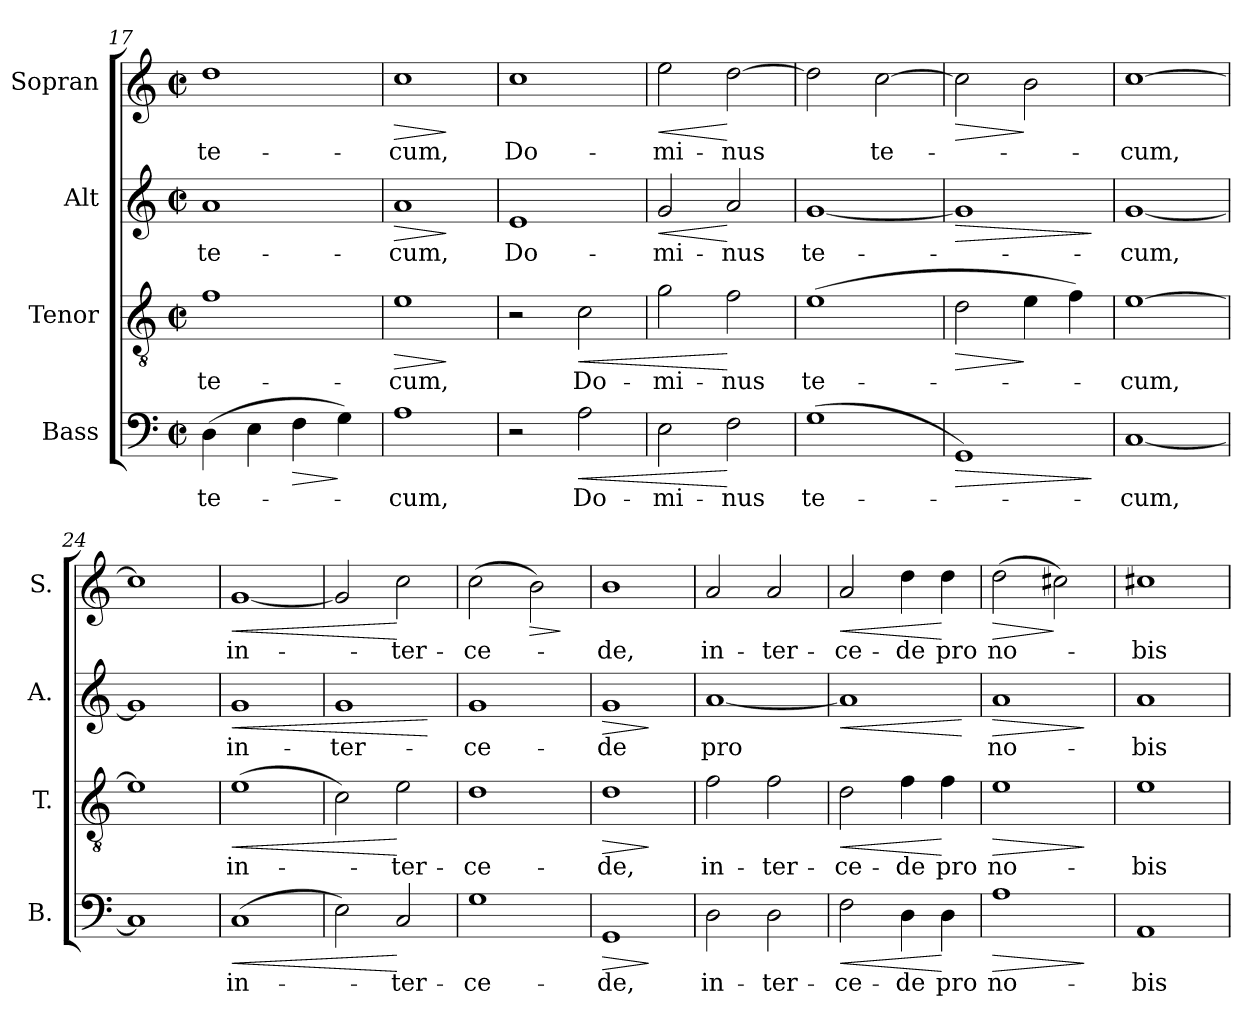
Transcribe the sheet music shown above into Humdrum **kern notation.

**kern	**text	**dynam	**kern	**text	**dynam	**kern	**text	**dynam	**kern	**text	**dynam
*part4	*part4	*part4	*part3	*part3	*part3	*part2	*part2	*part2	*part1	*part1	*part1
*staff4	*staff4	*staff4	*staff3	*staff3	*staff3	*staff2	*staff2	*staff2	*staff1	*staff1	*staff1
*I"Bass	*	*	*I"Tenor	*	*	*I"Alt	*	*	*I"Sopran	*	*
*I'B.	*	*	*I'T.	*	*	*I'A.	*	*	*I'S.	*	*
*clefF4	*	*	*clefGv2	*	*	*clefG2	*	*	*clefG2	*	*
*k[]	*	*	*k[]	*	*	*k[]	*	*	*k[]	*	*
*C:	*	*	*C:	*	*	*C:	*	*	*C:	*	*
*M2/2	*	*	*M2/2	*	*	*M2/2	*	*	*M2/2	*	*
*met(c|)	*	*	*met(c|)	*	*	*met(c|)	*	*	*met(c|)	*	*
=17	=17	=17	=17	=17	=17	=17	=17	=17	=17	=17	=17
!	!LO:LY:b	!	!	!LO:LY:b	!	!	!LO:LY:b	!	!	!LO:LY:b	!
(>4D\	te-	.	1f	te-	.	1a	te-	.	1dd	te-	.
4E\	.	.	.	.	.	.	.	.	.	.	.
!	!	!LO:HP:b	!	!	!	!	!	!	!	!	!
4F\	.	>	.	.	.	.	.	.	.	.	.
4G\)	.	]	.	.	.	.	.	.	.	.	.
=18	=18	=18	=18	=18	=18	=18	=18	=18	=18	=18	=18
!	!LO:LY:b	!	!	!LO:LY:b	!LO:HP:b	!	!LO:LY:b	!LO:HP:b	!	!LO:LY:b	!LO:HP:b
1A	-cum,	.	1e	-cum,	>	1a	-cum,	>	1cc	-cum,	>
.	.	.	.	.	]	.	.	]	.	.	]
!!LO:LB:g=z
=19	=19	=19	=19	=19	=19	=19	=19	=19	=19	=19	=19
!	!	!	!	!	!	!	!LO:LY:b	!	!	!LO:LY:b	!
2r	.	.	2r	.	.	1e	Do-	.	1cc	Do-	.
!	!LO:LY:b	!LO:HP:b	!	!LO:LY:b	!LO:HP:b	!	!	!	!	!	!
2A\	Do-	<	2c\	Do-	<	.	.	.	.	.	.
=20	=20	=20	=20	=20	=20	=20	=20	=20	=20	=20	=20
!	!LO:LY:b	!	!	!LO:LY:b	!	!	!LO:LY:b	!LO:HP:b	!	!LO:LY:b	!LO:HP:b
2E\	-mi-	.	2g\	-mi-	.	2g/	-mi-	<	2ee\	-mi-	<
!	!LO:LY:b	!	!	!LO:LY:b	!	!	!LO:LY:b	!	!	!LO:LY:b	!
2F\	-nus	[	2f\	-nus	[	2a/	-nus	[	[2dd\	-nus	[
=21	=21	=21	=21	=21	=21	=21	=21	=21	=21	=21	=21
!	!LO:LY:b	!	!	!LO:LY:b	!	!	!LO:LY:b	!	!	!	!
(>1G	te-	.	(>1e	te-	.	[1g	te-	.	2dd\]	.	.
!	!	!	!	!	!	!	!	!	!	!LO:LY:b	!
.	.	.	.	.	.	.	.	.	[2cc\	te-	.
=22	=22	=22	=22	=22	=22	=22	=22	=22	=22	=22	=22
!	!	!LO:HP:b	!	!	!LO:HP:b	!	!	!LO:HP:b	!	!	!LO:HP:b
1GG)	.	>	2d\	.	>	1g]	.	>	2cc\]	.	>
.	.	.	4e\	.	]	.	.	.	2b\	.	]
.	.	.	4f\)	.	.	.	.	.	.	.	.
.	.	]	.	.	.	.	.	]	.	.	.
=23	=23	=23	=23	=23	=23	=23	=23	=23	=23	=23	=23
!	!LO:LY:b	!	!	!LO:LY:b	!	!	!LO:LY:b	!	!	!LO:LY:b	!
[1C	-cum,	.	[1e	-cum,	.	[1g	-cum,	.	[1cc	-cum,	.
=24	=24	=24	=24	=24	=24	=24	=24	=24	=24	=24	=24
1C]	.	.	1e]	.	.	1g]	.	.	1cc]	.	.
!!LO:LB:g=z
=25	=25	=25	=25	=25	=25	=25	=25	=25	=25	=25	=25
!	!LO:LY:b	!LO:HP:b	!	!LO:LY:b	!LO:HP:b	!	!LO:LY:b	!LO:HP:b	!	!LO:LY:b	!LO:HP:b
(>1C	in-	<	(>1e	in-	<	1g	in-	<	[1g	in-	<
=26	=26	=26	=26	=26	=26	=26	=26	=26	=26	=26	=26
!	!	!	!	!	!	!	!LO:LY:b	!	!	!	!
2E\)	.	.	2c\)	.	.	1g	-ter-	.	2g/]	.	.
!	!LO:LY:b	!	!	!LO:LY:b	!	!	!	!	!	!LO:LY:b	!
2C/	-ter-	[	2e\	-ter-	[	.	.	.	2cc\	-ter-	[
.	.	.	.	.	.	.	.	[	.	.	.
=27	=27	=27	=27	=27	=27	=27	=27	=27	=27	=27	=27
!	!LO:LY:b	!	!	!LO:LY:b	!	!	!LO:LY:b	!	!	!LO:LY:b	!
1G	-ce-	.	1d	-ce-	.	1g	-ce-	.	(>2cc\	-ce-	.
!	!	!	!	!	!	!	!	!	!	!	!LO:HP:b
.	.	.	.	.	.	.	.	.	2b\)	.	>
.	.	.	.	.	.	.	.	.	.	.	]
=28	=28	=28	=28	=28	=28	=28	=28	=28	=28	=28	=28
!	!LO:LY:b	!LO:HP:b	!	!LO:LY:b	!LO:HP:b	!	!LO:LY:b	!LO:HP:b	!	!LO:LY:b	!
1GG	-de,	>	1d	-de,	>	1g	-de	>	1b	-de,	.
.	.	]	.	.	]	.	.	]	.	.	.
=29	=29	=29	=29	=29	=29	=29	=29	=29	=29	=29	=29
!	!LO:LY:b	!	!	!LO:LY:b	!	!	!LO:LY:b	!	!	!LO:LY:b	!
2D\	in-	.	2f\	in-	.	[1a	pro	.	2a/	in-	.
!	!LO:LY:b	!	!	!LO:LY:b	!	!	!	!	!	!LO:LY:b	!
2D\	-ter-	.	2f\	-ter-	.	.	.	.	2a/	-ter-	.
=30	=30	=30	=30	=30	=30	=30	=30	=30	=30	=30	=30
!	!LO:LY:b	!LO:HP:b	!	!LO:LY:b	!LO:HP:b	!	!	!LO:HP:b	!	!LO:LY:b	!LO:HP:b
2F\	-ce-	<	2d\	-ce-	<	1a]	.	<	2a/	-ce-	<
!	!LO:LY:b	!	!	!LO:LY:b	!	!	!	!	!	!LO:LY:b	!
4D\	-de	.	4f\	-de	.	.	.	.	4dd\	-de	.
!	!LO:LY:b	!	!	!LO:LY:b	!	!	!	!	!	!LO:LY:b	!
4D\	pro	[	4f\	pro	[	.	.	.	4dd\	pro	[
.	.	.	.	.	.	.	.	[	.	.	.
!!LO:PB:g=z
=31	=31	=31	=31	=31	=31	=31	=31	=31	=31	=31	=31
!	!LO:LY:b	!LO:HP:b	!	!LO:LY:b	!LO:HP:b	!	!LO:LY:b	!LO:HP:b	!	!LO:LY:b	!LO:HP:b
1A	no-	>	1e	no-	>	1a	no-	>	(>2dd\	no-	>
.	.	.	.	.	.	.	.	.	2cc#X\)	.	]
.	.	]	.	.	]	.	.	]	.	.	.
=32	=32	=32	=32	=32	=32	=32	=32	=32	=32	=32	=32
!	!LO:LY:b	!	!	!LO:LY:b	!	!	!LO:LY:b	!	!	!LO:LY:b	!
1AA	-bis	.	1e	-bis	.	1a	-bis	.	1cc#X	-bis	.
=	=	=	=	=	=	=	=	=	=	=	=
*-	*-	*-	*-	*-	*-	*-	*-	*-	*-	*-	*-
